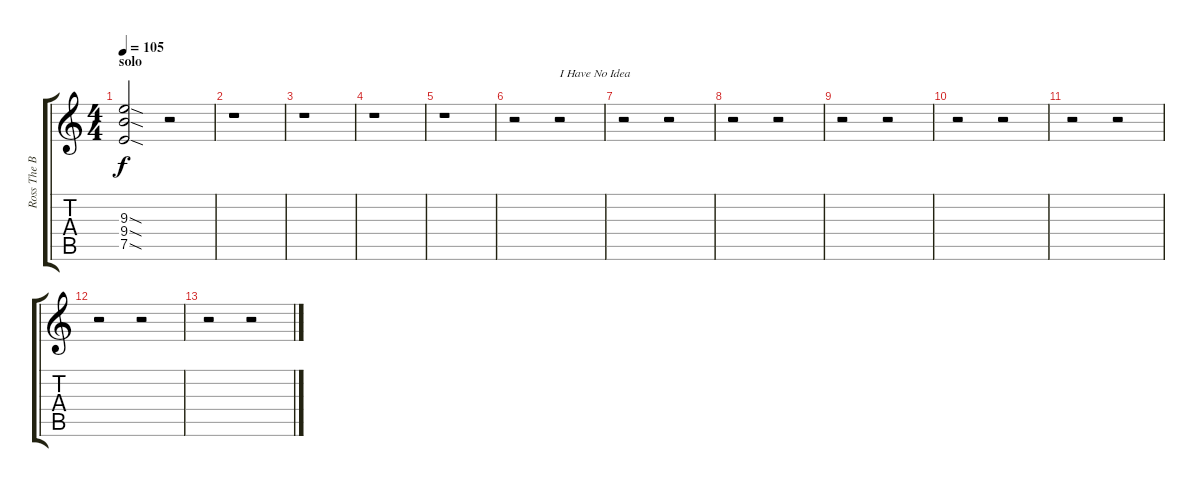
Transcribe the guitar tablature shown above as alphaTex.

\track ("Ross The Boss-Rhythm" "Ross The B") {instrument distortionguitar}
\staff {score tabs}
\tuning (E4 B3 G3 D3 A2 E2) {hide}
\ts (4 4)
\section ("" "solo")
\tempo 105
\clef g2
\ks c
(9.3{sod} 9.4{sod} 7.5{sod}).2{dy f} r.2 |
r.1 |
r.1 |
r.1 |
r.1 |
r.2 r.2{txt "I Have No Idea"} |
r.2 r.2 |
r.2 r.2 |
r.2 r.2 |
r.2 r.2 |
r.2 r.2 |
r.2 r.2 |
r.2 r.2
